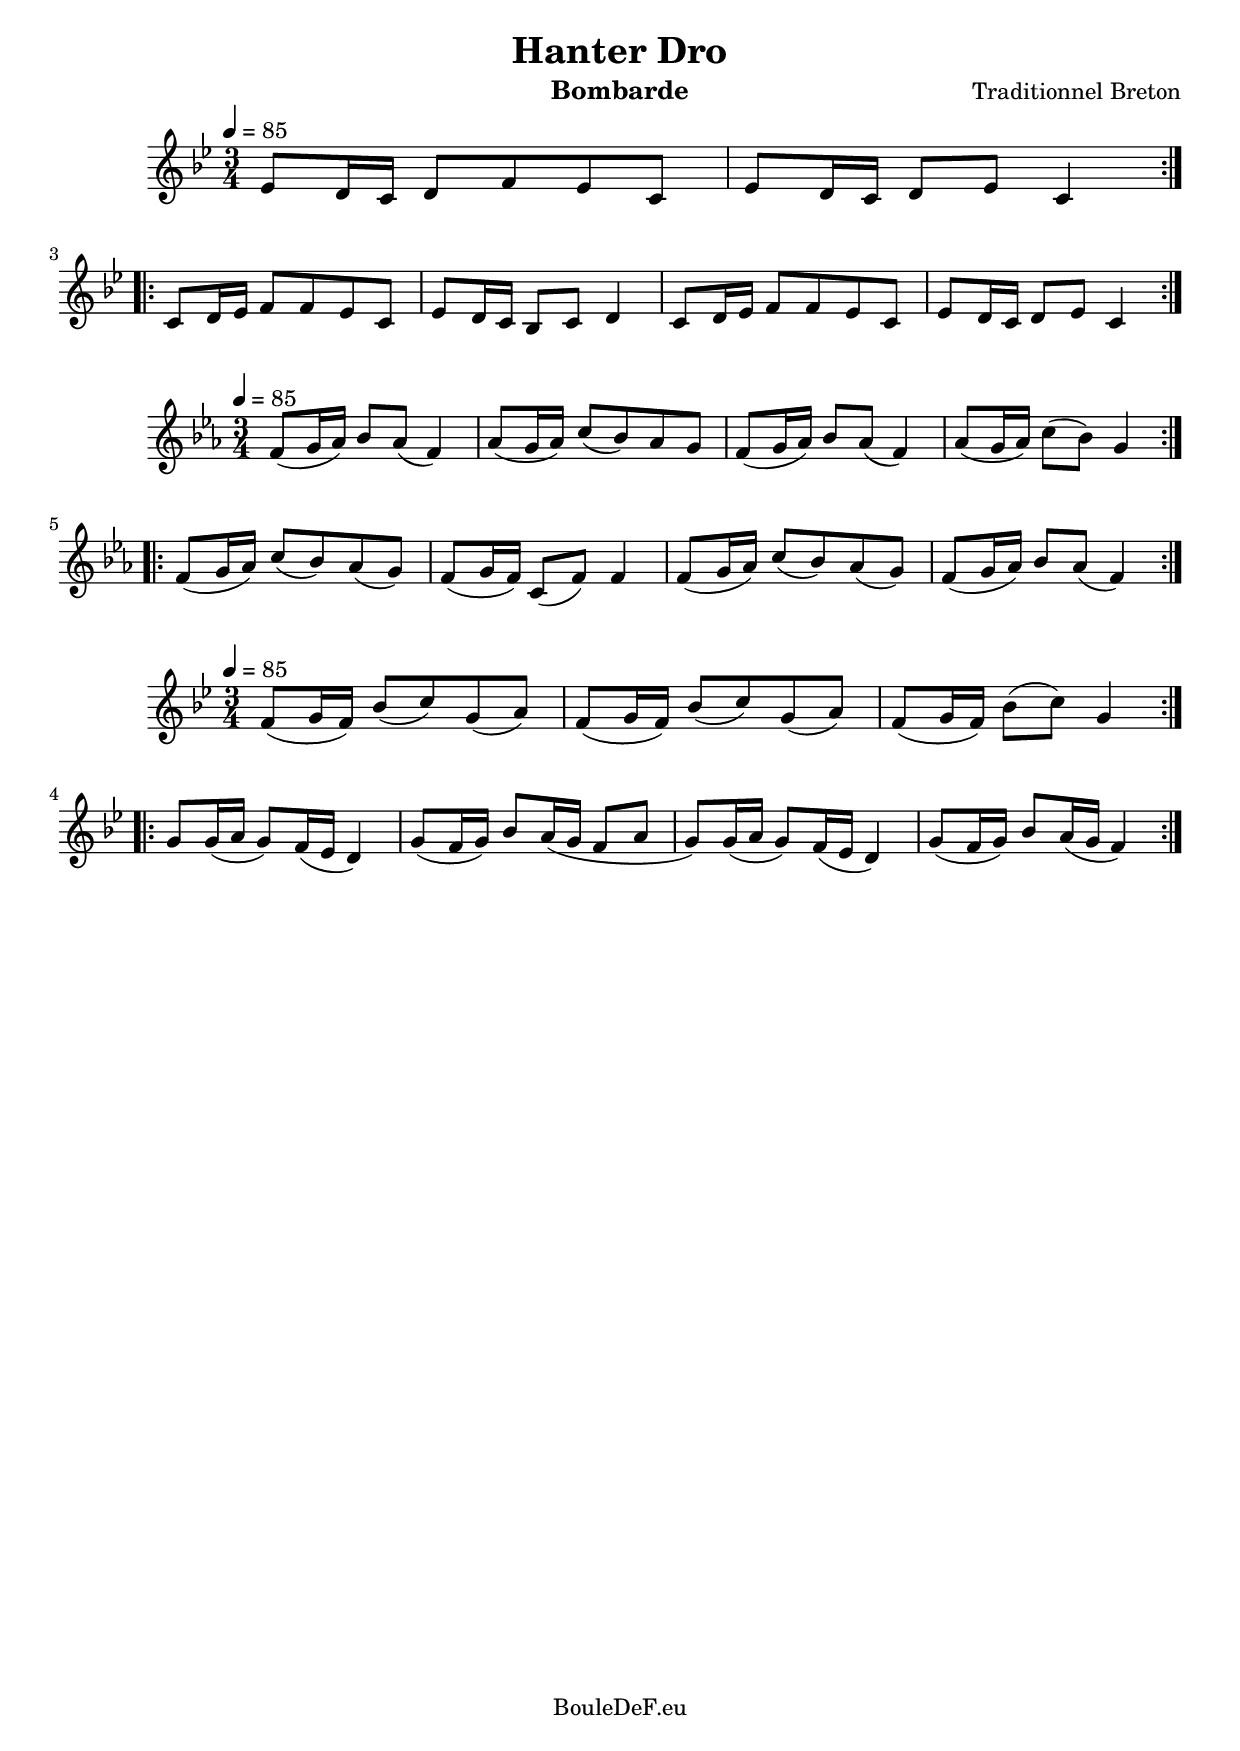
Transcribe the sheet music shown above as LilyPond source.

\version "2.14.2"
\include "italiano.ly"

\header {
	title = "Hanter Dro"
	composer = "Traditionnel Breton"
	instrument = "Bombarde"
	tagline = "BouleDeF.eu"
}

\score {
	\new Staff \relative sib {
		\clef "treble"
		\key sib \major
		\time 3/4
		\tempo 4 = 85

		\repeat volta 2 {
			mib8 re16 do re8 fa mib do
			| mib re16 do re8 mib do4
		}
		\break
		\repeat volta 2 {
			do8 re16 mib fa8 fa mib do
			| mib re16 do sib8 do re4
			| do8 re16 mib fa8 fa mib do
			| mib re16 do re8 mib do4
		}
	}
}

\score {
	\new Staff \relative sib {
		\clef "treble"
		\key mib \major
		\time 3/4
		\tempo 4 = 85

		\repeat volta 2 {
			fa'8( sol16 lab) sib8 lab( fa4)
			| lab8( sol16 lab) do8( sib) lab sol
			| fa( sol16 lab) sib8 lab( fa4)
			| lab8( sol16 lab) do8( sib) sol4
		}
		\break
		\repeat volta 2 {
			fa8( sol16 lab) do8( sib) lab( sol)
			| fa( sol16 fa) do8( fa) fa4
			| fa8( sol16 lab) do8( sib) lab( sol)
			| fa( sol16 lab) sib8 lab( fa4)
		}
	}
}

\score {
	\new Staff \relative sib {
		\clef "treble"
		\key sib \major
		\time 3/4
		\tempo 4 = 85

		\repeat volta 2 {
			fa'8( sol16 fa) sib8( do) sol( la)
			| fa( sol16 fa) sib8( do) sol( la)
			| fa( sol16 fa) sib8( do) sol4
		}
		\break
		\repeat volta 2 {
			sol8 sol16( la sol8) fa16( mib re4)
			| sol8( fa16 sol) sib8 la16( sol fa8 la
			| sol) sol16( la sol8) fa16( mib re4)
			| sol8( fa16 sol) sib8 la16( sol fa4)
		}
	}
}
